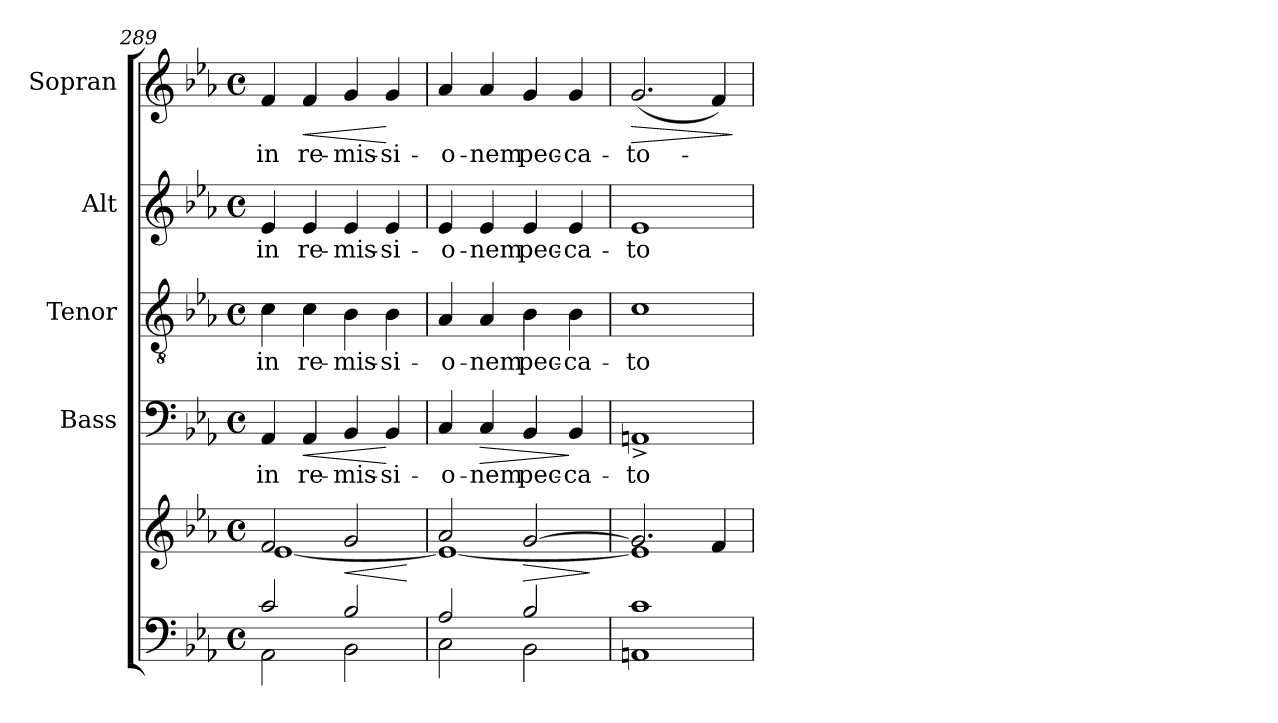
**kern	**kern	**dynam	**kern	**text	**dynam	**kern	**text	**kern	**text	**kern	**text	**dynam
*part5	*part5	*part5	*part4	*part4	*part4	*part3	*part3	*part2	*part2	*part1	*part1	*part1
*staff6	*staff5	*staff5/6	*staff4	*staff4	*staff4	*staff3	*staff3	*staff2	*staff2	*staff1	*staff1	*staff1
*	*	*	*I"Bass	*	*	*I"Tenor	*	*I"Alt	*	*I"Sopran	*	*
*	*	*	*I'B.	*	*	*I'T.	*	*I'A.	*	*I'S.	*	*
*clefF4	*clefG2	*	*clefF4	*	*	*clefGv2	*	*clefG2	*	*clefG2	*	*
*k[b-e-a-]	*k[b-e-a-]	*	*k[b-e-a-]	*	*	*k[b-e-a-]	*	*k[b-e-a-]	*	*k[b-e-a-]	*	*
*E-:	*E-:	*	*E-:	*	*	*E-:	*	*E-:	*	*E-:	*	*
*M4/4	*M4/4	*	*M4/4	*	*	*M4/4	*	*M4/4	*	*M4/4	*	*
*met(c)	*met(c)	*	*met(c)	*	*	*met(c)	*	*met(c)	*	*met(c)	*	*
=289	=289	=289	=289	=289	=289	=289	=289	=289	=289	=289	=289	=289
*^	*^	*	*	*	*	*	*	*	*	*	*	*
!	!	!	!	!	!	!LO:LY:b	!	!	!LO:LY:b	!	!LO:LY:b	!	!LO:LY:b	!
2c/	2AA-\	2f/	[<1e-	.	4AA-/	in	.	4c\	in	4e-/	in	4f/	in	.
!	!	!	!	!	!	!LO:LY:b	!LO:HP:b	!	!LO:LY:b	!	!LO:LY:b	!	!LO:LY:b	!LO:HP:b
.	.	.	.	.	4AA-/	re-	<	4c\	re-	4e-/	re-	4f/	re-	<
!	!	!	!	!LO:HP:b	!	!LO:LY:b	!	!	!LO:LY:b	!	!LO:LY:b	!	!LO:LY:b	!
2B-/	2BB-\	2g/	.	<	4BB-/	-mis-	.	4B-\	-mis-	4e-/	-mis-	4g/	-mis-	.
!	!	!	!	!	!	!LO:LY:b	!	!	!LO:LY:b	!	!LO:LY:b	!	!LO:LY:b	!
.	.	.	.	.	4BB-/	-si-	[	4B-\	-si-	4e-/	-si-	4g/	-si-	[
*v	*v	*	*	*	*	*	*	*	*	*	*	*	*	*
*	*v	*v	*	*	*	*	*	*	*	*	*	*	*
.	.	[	.	.	.	.	.	.	.	.	.	.
=290	=290	=290	=290	=290	=290	=290	=290	=290	=290	=290	=290	=290
*^	*^	*	*	*	*	*	*	*	*	*	*	*
!	!	!	!	!	!	!LO:LY:b	!	!	!LO:LY:b	!	!LO:LY:b	!	!LO:LY:b	!
2A-/	2C\	2a-/	1e-_	.	4C/	-o-	.	4A-/	-o-	4e-/	-o-	4a-/	-o-	.
!	!	!	!	!	!	!LO:LY:b	!LO:HP:b	!	!LO:LY:b	!	!LO:LY:b	!	!LO:LY:b	!
.	.	.	.	.	4C/	-nem	>	4A-/	-nem	4e-/	-nem	4a-/	-nem	.
!	!	!	!	!LO:HP:b	!	!LO:LY:b	!	!	!LO:LY:b	!	!LO:LY:b	!	!LO:LY:b	!
2B-/	2BB-\	[>2g/	.	>	4BB-/	pec-	.	4B-\	pec-	4e-/	pec-	4g/	pec-	.
!	!	!	!	!	!	!LO:LY:b	!	!	!LO:LY:b	!	!LO:LY:b	!	!LO:LY:b	!
.	.	.	.	.	4BB-/	-ca-	]	4B-\	-ca-	4e-/	-ca-	4g/	-ca-	.
*v	*v	*	*	*	*	*	*	*	*	*	*	*	*	*
*	*v	*v	*	*	*	*	*	*	*	*	*	*	*
.	.	]	.	.	.	.	.	.	.	.	.	.
=291	=291	=291	=291	=291	=291	=291	=291	=291	=291	=291	=291	=291
*^	*^	*	*	*	*	*	*	*	*	*	*	*
!	!	!	!	!	!	!LO:LY:b	!	!	!LO:LY:b	!	!LO:LY:b	!	!LO:LY:b	!LO:HP:b
1c	1AAn	2.g/]	1e-]	.	1AAn^>	-to-	.	1c	-to-	1e-	-to-	(<2.g/	-to-	>
.	.	4f/	.	.	.	.	.	.	.	.	.	4f/)	.	.
*v	*v	*	*	*	*	*	*	*	*	*	*	*	*	*
*	*v	*v	*	*	*	*	*	*	*	*	*	*	*
.	.	.	.	.	.	.	.	.	.	.	.	]
=	=	=	=	=	=	=	=	=	=	=	=	=
*-	*-	*-	*-	*-	*-	*-	*-	*-	*-	*-	*-	*-
